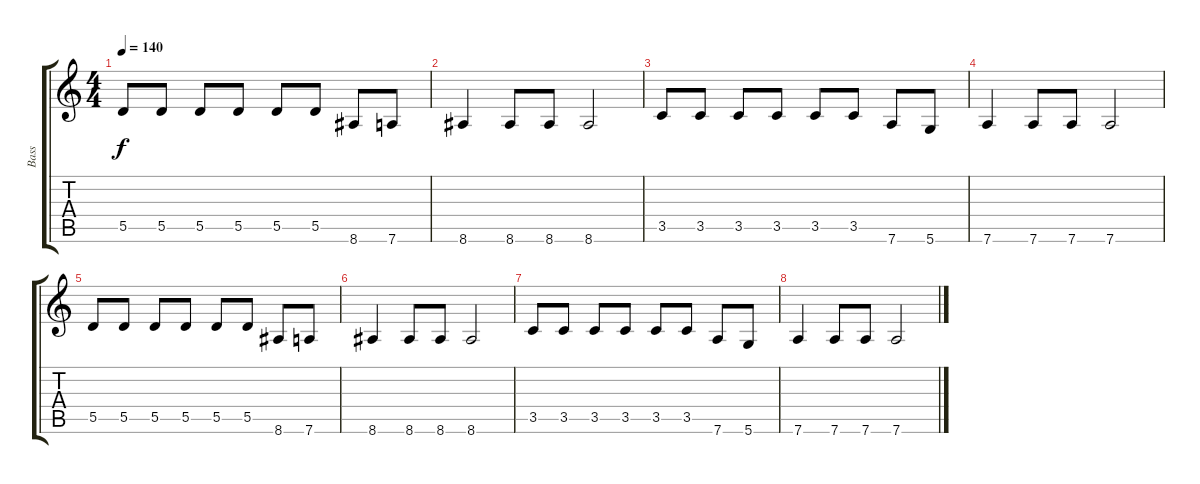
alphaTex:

\track ("Bass" "Bass") {instrument electricbassfinger}
\staff {score tabs}
\tuning (E4 B3 G3 D3 A2 D2) {hide}
\ts (4 4)
\tempo 140
\clef g2
\ks c
5.5.8{dy f} 5.5.8 5.5.8 5.5.8 5.5.8 5.5.8 8.6.8 7.6.8 |
8.6.4 8.6.8 8.6.8 8.6.2 |
3.5.8 3.5.8 3.5.8 3.5.8 3.5.8 3.5.8 7.6.8 5.6.8 |
7.6.4 7.6.8 7.6.8 7.6.2 |
5.5.8 5.5.8 5.5.8 5.5.8 5.5.8 5.5.8 8.6.8 7.6.8 |
8.6.4 8.6.8 8.6.8 8.6.2 |
3.5.8 3.5.8 3.5.8 3.5.8 3.5.8 3.5.8 7.6.8 5.6.8 |
7.6.4 7.6.8 7.6.8 7.6.2
